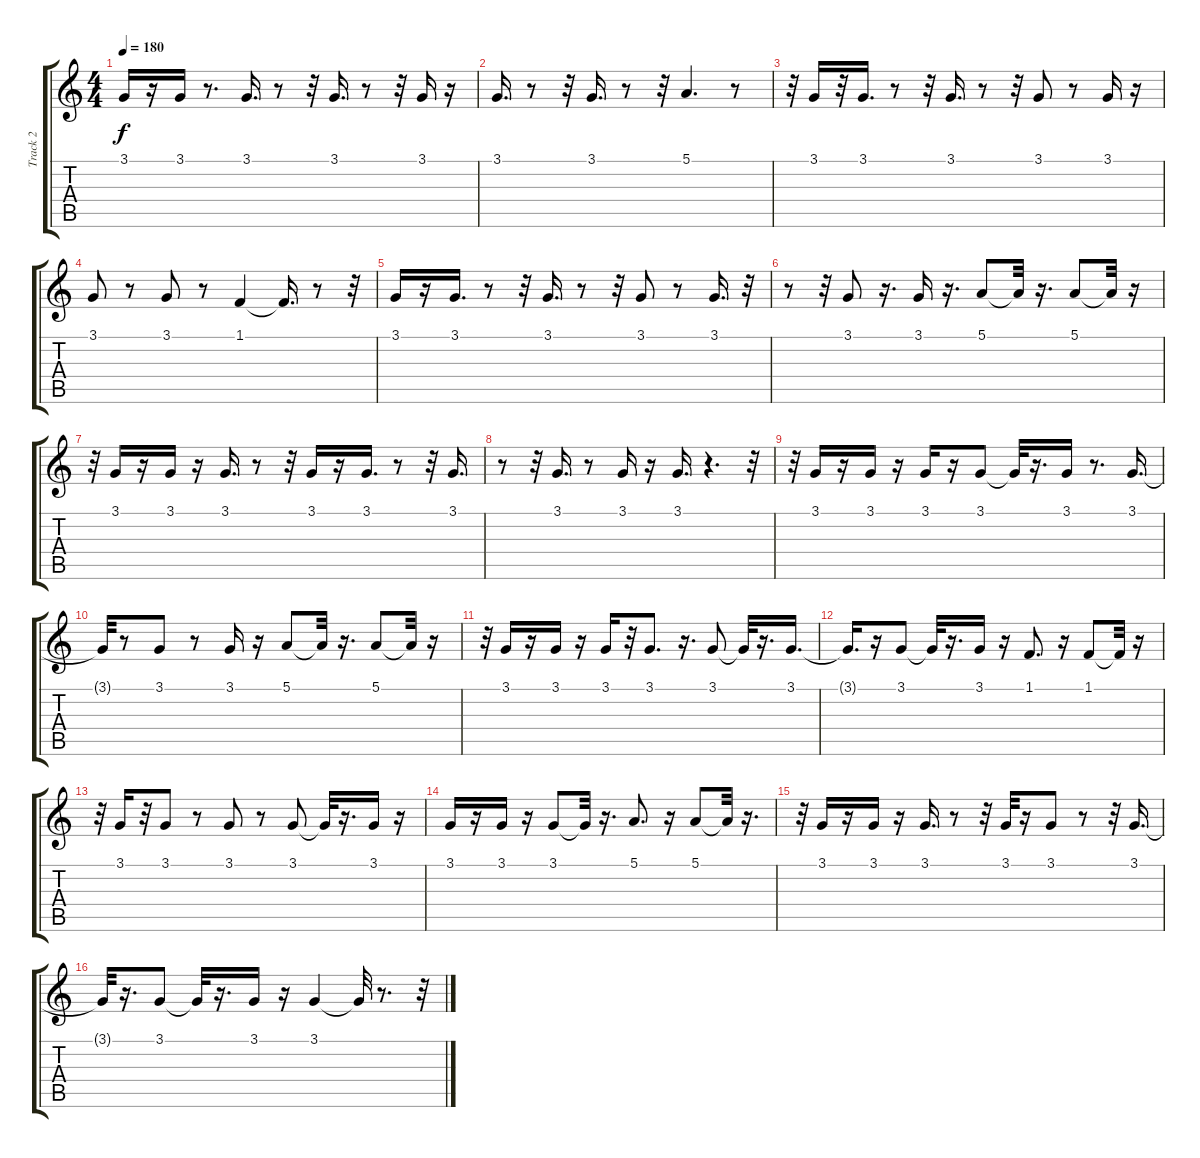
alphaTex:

\track ("Track 2" "Track 2") {instrument flute}
\staff {score tabs}
\tuning (E4 B3 G3 D3 A2 E2) {hide}
\ts (4 4)
\tempo 180
\clef g2
\ks c
3.1.16{dy f} r.16 3.1.16 r.8{d} 3.1.16{d} r.8 r.32 3.1.16{d} r.8 r.32 3.1.16 r.16 |
3.1.16{d} r.8 r.32 3.1.16{d} r.8 r.32 5.1.4{d} r.8 |
r.32 3.1.16 r.32 3.1.16{d} r.8 r.32 3.1.16{d} r.8 r.32 3.1.8 r.8 3.1.16 r.16 |
3.1.8 r.8 3.1.8 r.8 1.1.4 1.1{t}.16{d} r.8 r.32 |
3.1.16 r.16 3.1.16{d} r.8 r.32 3.1.16{d} r.8 r.32 3.1.8 r.8 3.1.16{d} r.32 |
r.8 r.32 3.1.8 r.16{d} 3.1.16 r.16{d} 5.1.8 5.1{t}.32 r.16{d} 5.1.8 5.1{t}.32 r.16 |
r.32 3.1.16 r.16 3.1.16 r.16 3.1.16{d} r.8 r.32 3.1.16 r.16 3.1.16{d} r.8 r.32 3.1.16{d} |
r.8 r.32 3.1.16{d} r.8 3.1.16 r.16 3.1.16{d} r.4{d} r.32 |
r.32 3.1.16 r.16 3.1.16 r.16 3.1.16 r.16 3.1.8 3.1{t}.32 r.16{d} 3.1.16 r.8{d} 3.1.16{d} |
3.1{t}.32 r.8 3.1.8 r.8 3.1.16 r.16 5.1.8 5.1{t}.32 r.16{d} 5.1.8 5.1{t}.32 r.16 |
r.32 3.1.16 r.16 3.1.16 r.16 3.1.16 r.32 3.1.8{d} r.16{d} 3.1.8 3.1{t}.32 r.16{d} 3.1.16{d} |
3.1{t}.16{d} r.16 3.1.8 3.1{t}.32 r.16{d} 3.1.16 r.16 1.1.8{d} r.16 1.1.8 1.1{t}.32 r.16 |
r.32 3.1.16 r.32 3.1.8 r.8 3.1.8 r.8 3.1.8 3.1{t}.32 r.16{d} 3.1.16 r.16 |
3.1.16 r.16 3.1.16 r.16 3.1.8 3.1{t}.32 r.16{d} 5.1.8{d} r.16 5.1.8 5.1{t}.32 r.16{d} |
r.32 3.1.16 r.16 3.1.16 r.16 3.1.16{d} r.8 r.32 3.1.32 r.16 3.1.8 r.8 r.32 3.1.16{d} |
3.1{t}.32 r.16{d} 3.1.8 3.1{t}.32 r.16{d} 3.1.16 r.16 3.1.4 3.1{t}.32 r.8{d} r.32
